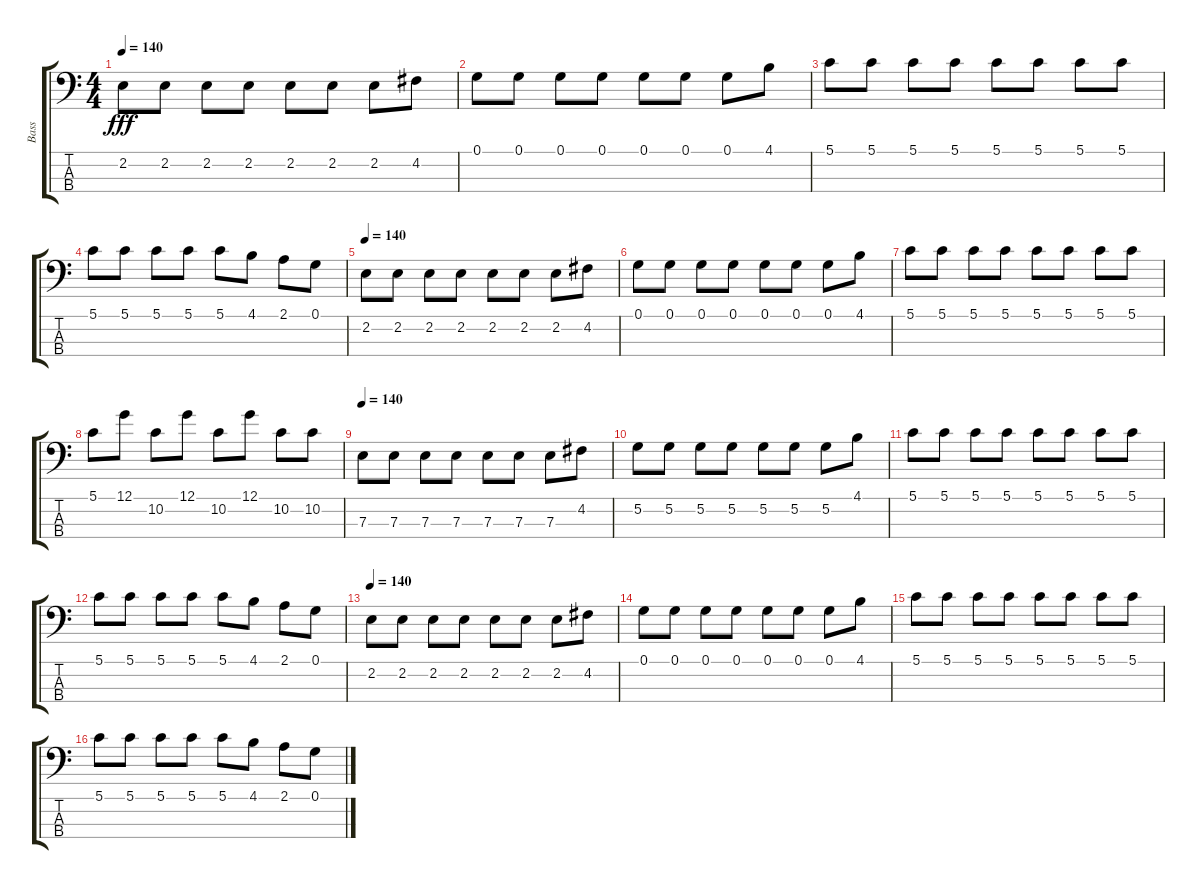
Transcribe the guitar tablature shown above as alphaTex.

\track ("Bass" "Bass") {instrument electricbassfinger}
\staff {score tabs}
\tuning (G2 D2 A1 E1) {hide}
\ts (4 4)
\tempo 140
\clef f4
\ks c
2.2.8{dy fff instrument electricbassfinger} 2.2.8 2.2.8 2.2.8 2.2.8 2.2.8 2.2.8 4.2.8 |
0.1.8 0.1.8 0.1.8 0.1.8 0.1.8 0.1.8 0.1.8 4.1.8 |
5.1.8 5.1.8 5.1.8 5.1.8 5.1.8 5.1.8 5.1.8 5.1.8 |
5.1.8 5.1.8 5.1.8 5.1.8 5.1.8 4.1.8 2.1.8 0.1.8 |
\tempo 140
2.2.8 2.2.8 2.2.8 2.2.8 2.2.8 2.2.8 2.2.8 4.2.8 |
0.1.8 0.1.8 0.1.8 0.1.8 0.1.8 0.1.8 0.1.8 4.1.8 |
5.1.8 5.1.8 5.1.8 5.1.8 5.1.8 5.1.8 5.1.8 5.1.8 |
5.1.8 12.1.8 10.2.8 12.1.8 10.2.8 12.1.8 10.2.8 10.2.8 |
\tempo 140
7.3.8 7.3.8 7.3.8 7.3.8 7.3.8 7.3.8 7.3.8 4.2.8 |
5.2.8 5.2.8 5.2.8 5.2.8 5.2.8 5.2.8 5.2.8 4.1.8 |
5.1.8 5.1.8 5.1.8 5.1.8 5.1.8 5.1.8 5.1.8 5.1.8 |
5.1.8 5.1.8 5.1.8 5.1.8 5.1.8 4.1.8 2.1.8 0.1.8 |
\tempo 140
2.2.8 2.2.8 2.2.8 2.2.8 2.2.8 2.2.8 2.2.8 4.2.8 |
0.1.8 0.1.8 0.1.8 0.1.8 0.1.8 0.1.8 0.1.8 4.1.8 |
5.1.8 5.1.8 5.1.8 5.1.8 5.1.8 5.1.8 5.1.8 5.1.8 |
5.1.8 5.1.8 5.1.8 5.1.8 5.1.8 4.1.8 2.1.8 0.1.8
